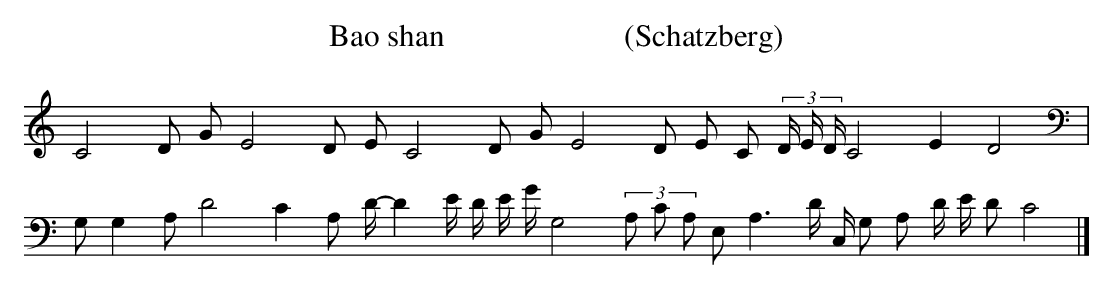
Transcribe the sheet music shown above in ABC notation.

X:1
T: Bao shan                       (Schatzberg)
L: 1/8
K: C
C4D GE4D EC4D GE4D E C (3D/ E/ D/C4E2D4 [I:setbarnb 1]|
G,G,2A,D4C2A, D/-D2E/ D/ E/ G/G,4(3A, C A, E,2<A,2D/ C,/ G, A, D/ E/ DC4 |]
